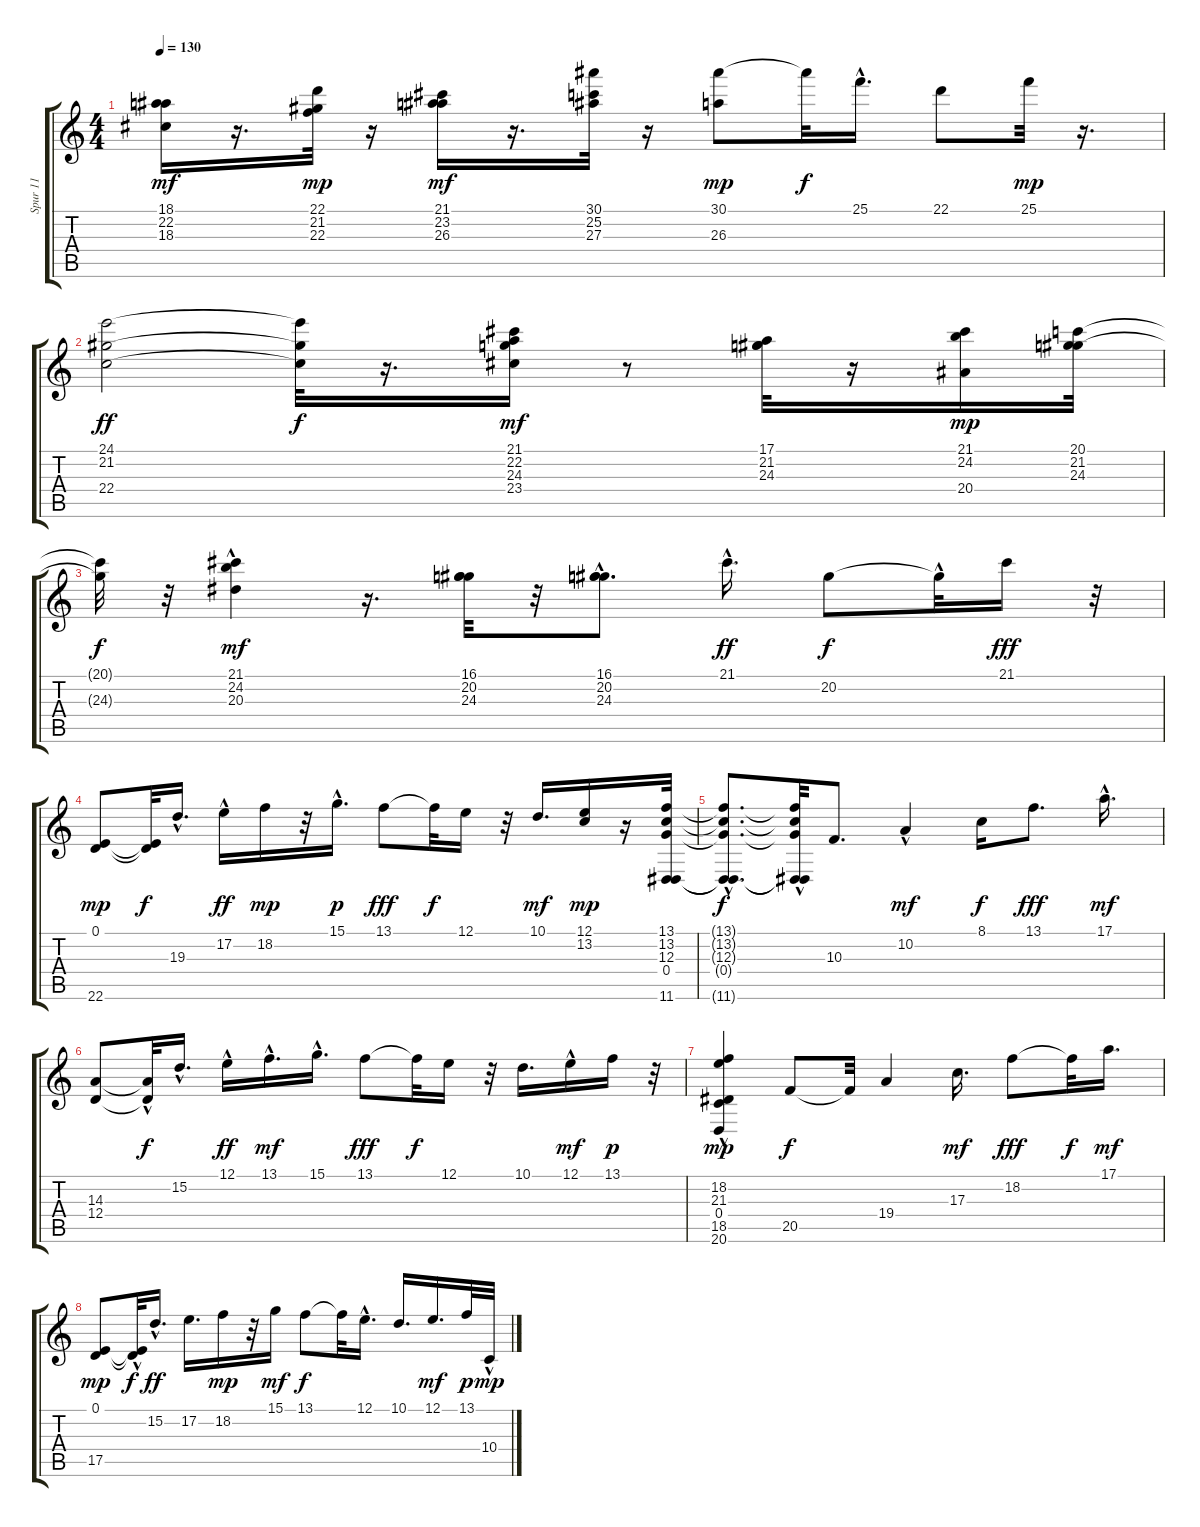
\track ("Spur 11" "Spur 11") {instrument acousticgrandpiano}
\staff {score tabs}
\tuning (E4 B3 G3 D3 A2 E2) {hide}
\ts (4 4)
\tempo 130
\clef g2
\ks c
(18.1 22.2 18.3).16{dy mf} r.16{d} (22.1 21.2 22.3).32{dy mp} r.16 (21.1 23.2 26.3).16{dy mf} r.16{d} (30.1 25.2 27.3).32 r.16 (30.1 26.3).8{dy mp} 30.1{t}.32{dy f} 25.1{hac}.16{d} 22.1.8 25.1.32{dy mp} r.16{d} |
(24.1 21.2 22.4).2{dy ff} (24.1{t} 21.2{t} 22.4{t}).32{dy f} r.16{d} (21.1 22.2 24.3 23.4).16{dy mf} r.8 (17.1 21.2 24.3).32 r.16 (21.1 24.2 20.4).16{dy mp} (20.1 21.2 24.3).32 |
(20.1{t} 24.3{t}).32{dy f} r.32 (21.1 24.2{hac} 20.3{hac}).4{dy mf} r.16{d} (16.1 20.2 24.3).32 r.32 (16.1 20.2{hac} 24.3{hac}).8{d} 21.1{hac}.16{d dy ff} 20.2.8{dy f} 20.2{hac t}.32 21.1.16{dy fff} r.32 |
(0.1 22.6).8{dy mp} (0.1{t} 22.6{t}).32{dy f} 19.3{hac}.16{d} 17.2{hac}.16{dy ff} 18.2.16{dy mp} r.32 15.1{hac}.16{d dy p} 13.1.8{dy fff} 13.1{t}.32{dy f} 12.1.16 r.32 10.1.16{d dy mf} (12.1 13.2).16{dy mp} r.16 (13.1 13.2 12.3 0.4 11.6).32 |
(13.1{hac t} 13.2{hac t} 12.3{hac t} 0.4{hac t} 11.6{hac t}).8{d dy f} (13.1{hac t} 13.2{t} 12.3{t} 0.4{t} 11.6{t}).32 10.3.8{d} 10.2{hac}.4{dy mf} 8.1.16{dy f} 13.1.8{d dy fff} 17.1{hac}.16{d dy mf} |
(14.3 12.4).8 (14.3{hac t} 12.4{hac t}).32{dy f} 15.2{hac}.16{d} 12.1{hac}.16{dy ff} 13.1{hac}.16{d dy mf} 15.1{hac}.16{d} 13.1.8{dy fff} 13.1{t}.32{dy f} 12.1.16 r.32 10.1.16{d} 12.1{hac}.16{dy mf} 13.1.16{dy p} r.32 |
(18.2 21.3 0.4{hac} 18.5{hac} 20.6).4{dy mp} 20.5.8{dy f} 20.5{t}.32 19.4.4 17.3.16{d dy mf} 18.2.8{dy fff} 18.2{t}.32{dy f} 17.1.16{d dy mf} |
(0.1 17.5).8{dy mp} (0.1{t} 17.5{hac t}).32{dy f} 15.2{hac}.16{d dy ff} 17.2.16{d} 18.2.16{dy mp} r.32 15.1.16{dy mf} 13.1.8{dy f} 13.1{t}.32 12.1{hac}.16{d} 10.1.16{d} 12.1.16{d dy mf} 13.1.32{dy p} 10.4{hac}.32{dy mp}
